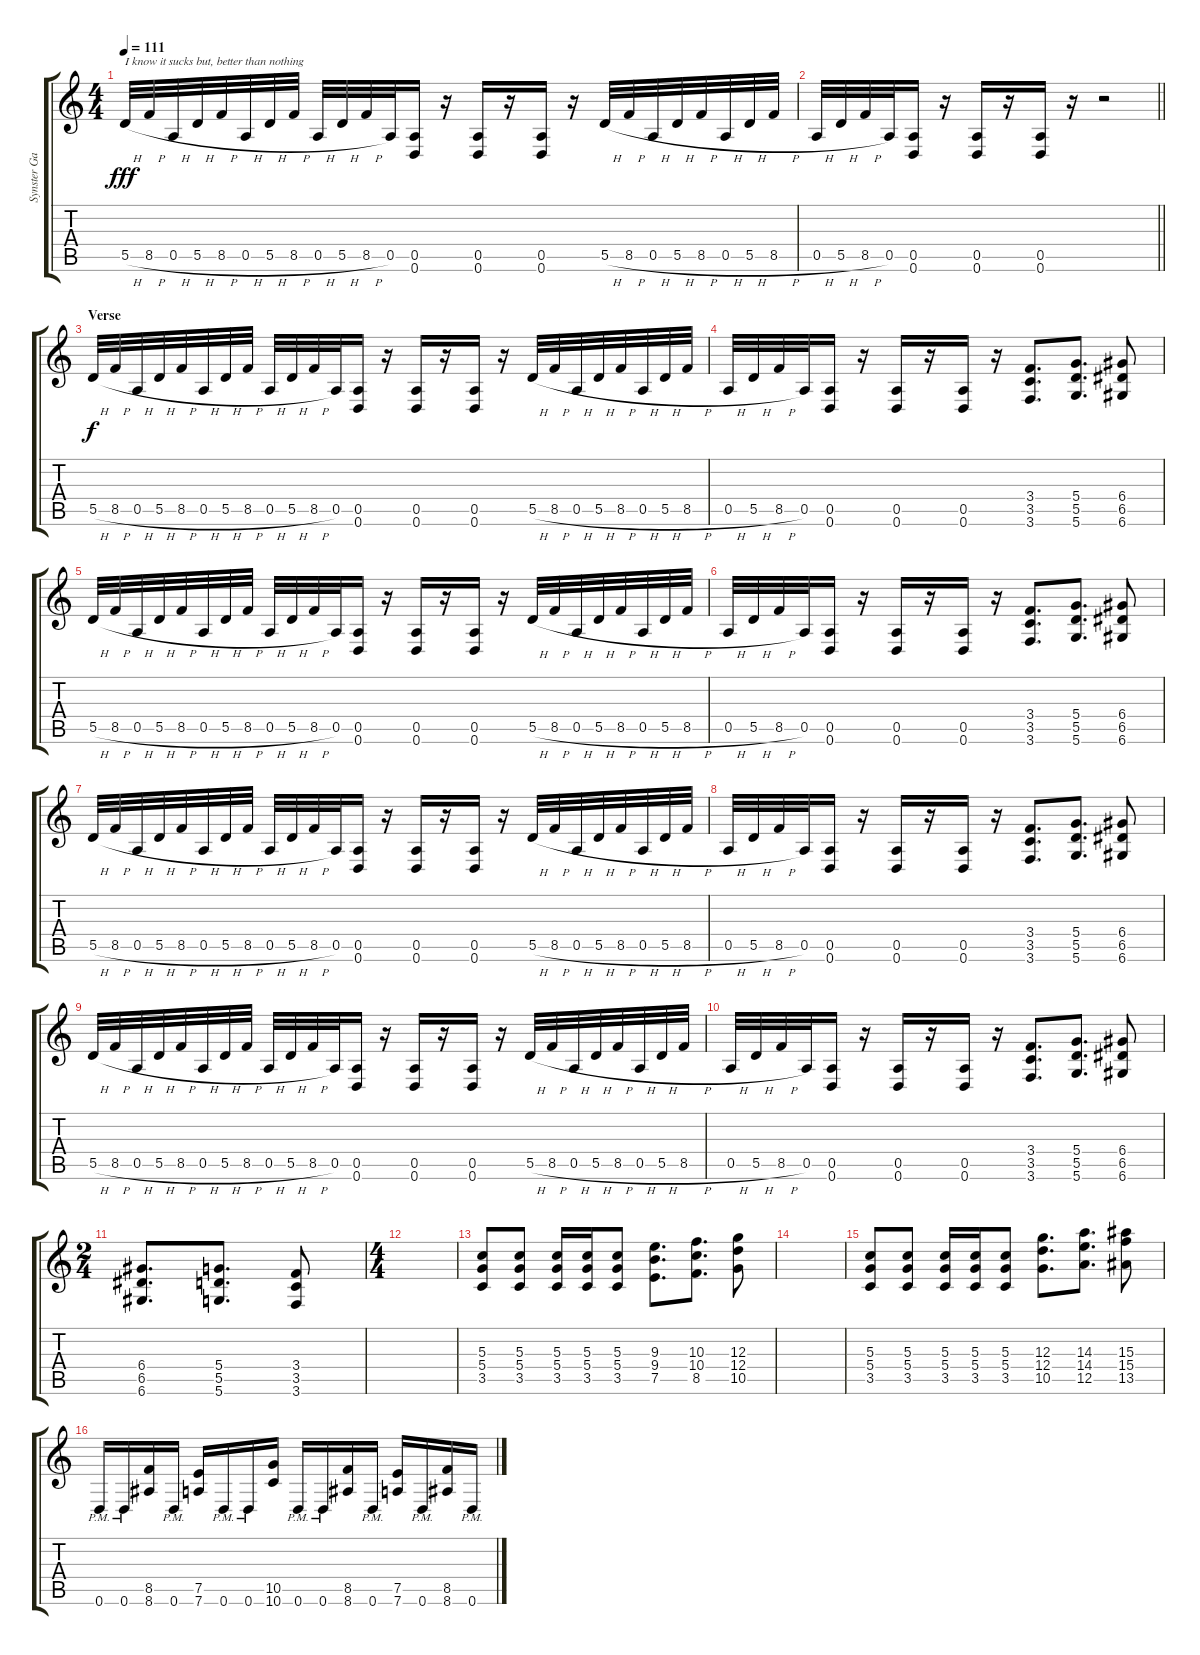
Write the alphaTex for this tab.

\track ("Synster Gates" "Synster Ga") {instrument distortionguitar}
\staff {score tabs}
\tuning (E4 B3 G3 D3 A2 D2) {hide}
\ts (4 4)
\tempo 111
\clef g2
\ks c
5.5{h}.32{txt "I know it sucks but, better than nothing" dy fff} 8.5{h}.32 0.5{h}.32 5.5{h}.32 8.5{h}.32 0.5{h}.32 5.5{h}.32 8.5{h}.32 0.5{h}.32 5.5{h}.32 8.5{h}.32 0.5.32 (0.5 0.6).16 r.16 (0.5 0.6).16 r.16 (0.5 0.6).16 r.16 5.5{h}.32 8.5{h}.32 0.5{h}.32 5.5{h}.32 8.5{h}.32 0.5{h}.32 5.5{h}.32 8.5{h}.32 |
\barLineRight lightlight
0.5{h}.32 5.5{h}.32 8.5{h}.32 0.5.32 (0.5 0.6).16 r.16 (0.5 0.6).16 r.16 (0.5 0.6).16 r.16 r.2 |
\section ("" "Verse")
5.5{h}.32{dy f volume 13} 8.5{h}.32 0.5{h}.32 5.5{h}.32 8.5{h}.32 0.5{h}.32 5.5{h}.32 8.5{h}.32 0.5{h}.32 5.5{h}.32 8.5{h}.32 0.5.32 (0.5 0.6).16 r.16 (0.5 0.6).16 r.16 (0.5 0.6).16 r.16 5.5{h}.32 8.5{h}.32 0.5{h}.32 5.5{h}.32 8.5{h}.32 0.5{h}.32 5.5{h}.32 8.5{h}.32 |
0.5{h}.32 5.5{h}.32 8.5{h}.32 0.5.32 (0.5 0.6).16 r.16 (0.5 0.6).16 r.16 (0.5 0.6).16 r.16 (3.4 3.5 3.6).8{d} (5.4 5.5 5.6).8{d} (6.4 6.5 6.6).8 |
5.5{h}.32 8.5{h}.32 0.5{h}.32 5.5{h}.32 8.5{h}.32 0.5{h}.32 5.5{h}.32 8.5{h}.32 0.5{h}.32 5.5{h}.32 8.5{h}.32 0.5.32 (0.5 0.6).16 r.16 (0.5 0.6).16 r.16 (0.5 0.6).16 r.16 5.5{h}.32 8.5{h}.32 0.5{h}.32 5.5{h}.32 8.5{h}.32 0.5{h}.32 5.5{h}.32 8.5{h}.32 |
0.5{h}.32 5.5{h}.32 8.5{h}.32 0.5.32 (0.5 0.6).16 r.16 (0.5 0.6).16 r.16 (0.5 0.6).16 r.16 (3.4 3.5 3.6).8{d} (5.4 5.5 5.6).8{d} (6.4 6.5 6.6).8 |
5.5{h}.32 8.5{h}.32 0.5{h}.32 5.5{h}.32 8.5{h}.32 0.5{h}.32 5.5{h}.32 8.5{h}.32 0.5{h}.32 5.5{h}.32 8.5{h}.32 0.5.32 (0.5 0.6).16 r.16 (0.5 0.6).16 r.16 (0.5 0.6).16 r.16 5.5{h}.32 8.5{h}.32 0.5{h}.32 5.5{h}.32 8.5{h}.32 0.5{h}.32 5.5{h}.32 8.5{h}.32 |
0.5{h}.32 5.5{h}.32 8.5{h}.32 0.5.32 (0.5 0.6).16 r.16 (0.5 0.6).16 r.16 (0.5 0.6).16 r.16 (3.4 3.5 3.6).8{d} (5.4 5.5 5.6).8{d} (6.4 6.5 6.6).8 |
5.5{h}.32 8.5{h}.32 0.5{h}.32 5.5{h}.32 8.5{h}.32 0.5{h}.32 5.5{h}.32 8.5{h}.32 0.5{h}.32 5.5{h}.32 8.5{h}.32 0.5.32 (0.5 0.6).16 r.16 (0.5 0.6).16 r.16 (0.5 0.6).16 r.16 5.5{h}.32 8.5{h}.32 0.5{h}.32 5.5{h}.32 8.5{h}.32 0.5{h}.32 5.5{h}.32 8.5{h}.32 |
0.5{h}.32 5.5{h}.32 8.5{h}.32 0.5.32 (0.5 0.6).16 r.16 (0.5 0.6).16 r.16 (0.5 0.6).16 r.16 (3.4 3.5 3.6).8{d} (5.4 5.5 5.6).8{d} (6.4 6.5 6.6).8 |
\ts (2 4)
(6.4 6.5 6.6).8{d} (5.4 5.5 5.6).8{d} (3.4 3.5 3.6).8 |
\ts (4 4)
|
(5.3 5.4 3.5).8 (5.3 5.4 3.5).8 (5.3 5.4 3.5).16 (5.3 5.4 3.5).16 (5.3 5.4 3.5).8 (9.3 9.4 7.5).8{d} (10.3 10.4 8.5).8{d} (12.3 12.4 10.5).8 |
|
(5.3 5.4 3.5).8 (5.3 5.4 3.5).8 (5.3 5.4 3.5).16 (5.3 5.4 3.5).16 (5.3 5.4 3.5).8 (12.3 12.4 10.5).8{d} (14.3 14.4 12.5).8{d} (15.3 15.4 13.5).8 |
0.6{pm}.16 0.6{pm}.16 (8.5 8.6).16 0.6{pm}.16 (7.5 7.6).16 0.6{pm}.16 0.6{pm}.16 (10.5 10.6).16 0.6{pm}.16 0.6{pm}.16 (8.5 8.6).16 0.6{pm}.16 (7.5 7.6).16 0.6{pm}.16 (8.5 8.6).16 0.6{pm}.16
